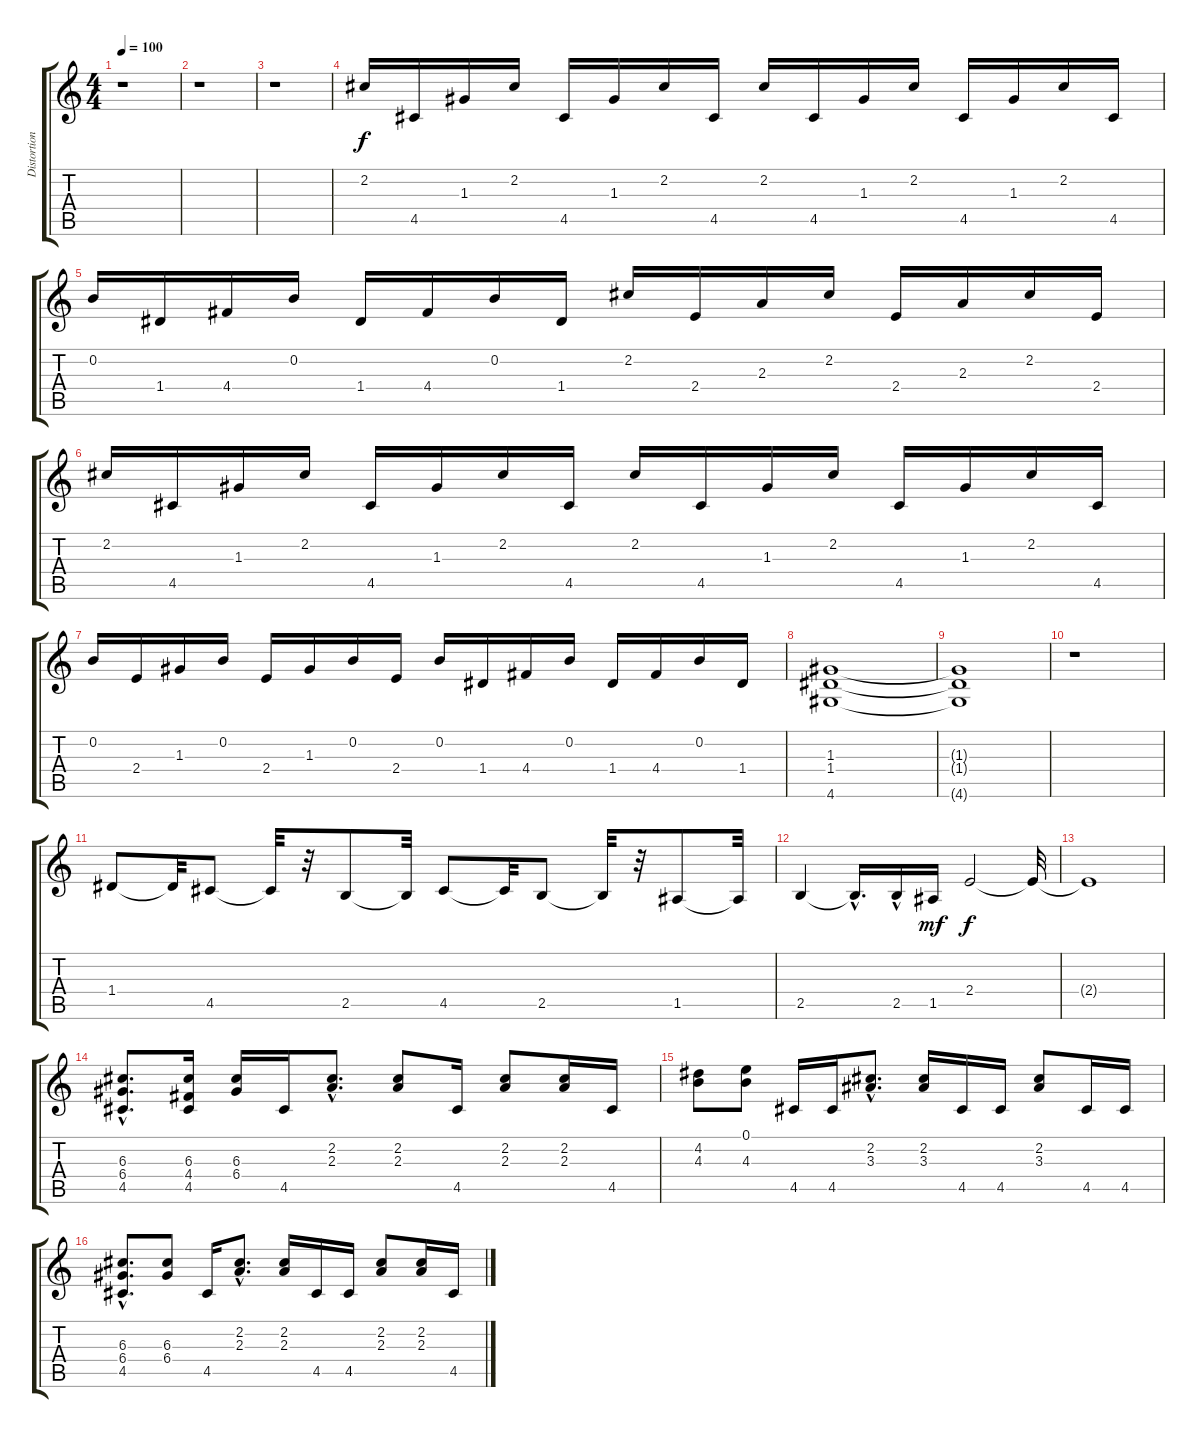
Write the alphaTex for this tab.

\track ("Distortion" "Distortion") {instrument distortionguitar}
\staff {score tabs}
\tuning (E4 B3 G3 D3 A2 E2) {hide}
\ts (4 4)
\tempo 100
\clef g2
\ks c
r.1{dy f instrument distortionguitar} |
r.1 |
r.1 |
2.2.16 4.5.16 1.3.16 2.2.16 4.5.16 1.3.16 2.2.16 4.5.16 2.2.16 4.5.16 1.3.16 2.2.16 4.5.16 1.3.16 2.2.16 4.5.16 |
0.2.16 1.4.16 4.4.16 0.2.16 1.4.16 4.4.16 0.2.16 1.4.16 2.2.16 2.4.16 2.3.16 2.2.16 2.4.16 2.3.16 2.2.16 2.4.16 |
2.2.16 4.5.16 1.3.16 2.2.16 4.5.16 1.3.16 2.2.16 4.5.16 2.2.16 4.5.16 1.3.16 2.2.16 4.5.16 1.3.16 2.2.16 4.5.16 |
0.2.16 2.4.16 1.3.16 0.2.16 2.4.16 1.3.16 0.2.16 2.4.16 0.2.16 1.4.16 4.4.16 0.2.16 1.4.16 4.4.16 0.2.16 1.4.16 |
(1.3 1.4 4.6).1 |
(1.3{t} 1.4{t} 4.6{t}).1 |
r.1 |
1.4.8 1.4{t}.32 4.5.8 4.5{t}.32 r.32 2.5.8 2.5{t}.32 4.5.8 4.5{t}.32 2.5.8 2.5{t}.32 r.32 1.5.8 1.5{t}.32 |
2.5.4 2.5{hac t}.16{d} 2.5{hac}.16 1.5.16{dy mf} 2.4.2{dy f} 2.4{t}.32 |
2.4{t}.1 |
(6.3{hac} 6.4{hac} 4.5{hac}).8{d} (6.3 4.4 4.5).16 (6.3 6.4).16 4.5.16 (2.2{hac} 2.3{hac}).8{d} (2.2 2.3).8 4.5.16 (2.2 2.3).8 (2.2 2.3).16 4.5.16 |
(4.2 4.3).8 (0.1 4.3).8 4.5.16 4.5.16 (2.2{hac} 3.3{hac}).8{d} (2.2 3.3).16 4.5.16 4.5.16 (2.2 3.3).8 4.5.16 4.5.16 |
(6.3{hac} 6.4{hac} 4.5{hac}).8{d} (6.3 6.4).8 4.5.16 (2.2{hac} 2.3{hac}).8{d} (2.2 2.3).16 4.5.16 4.5.16 (2.2 2.3).8 (2.2 2.3).16 4.5.16
